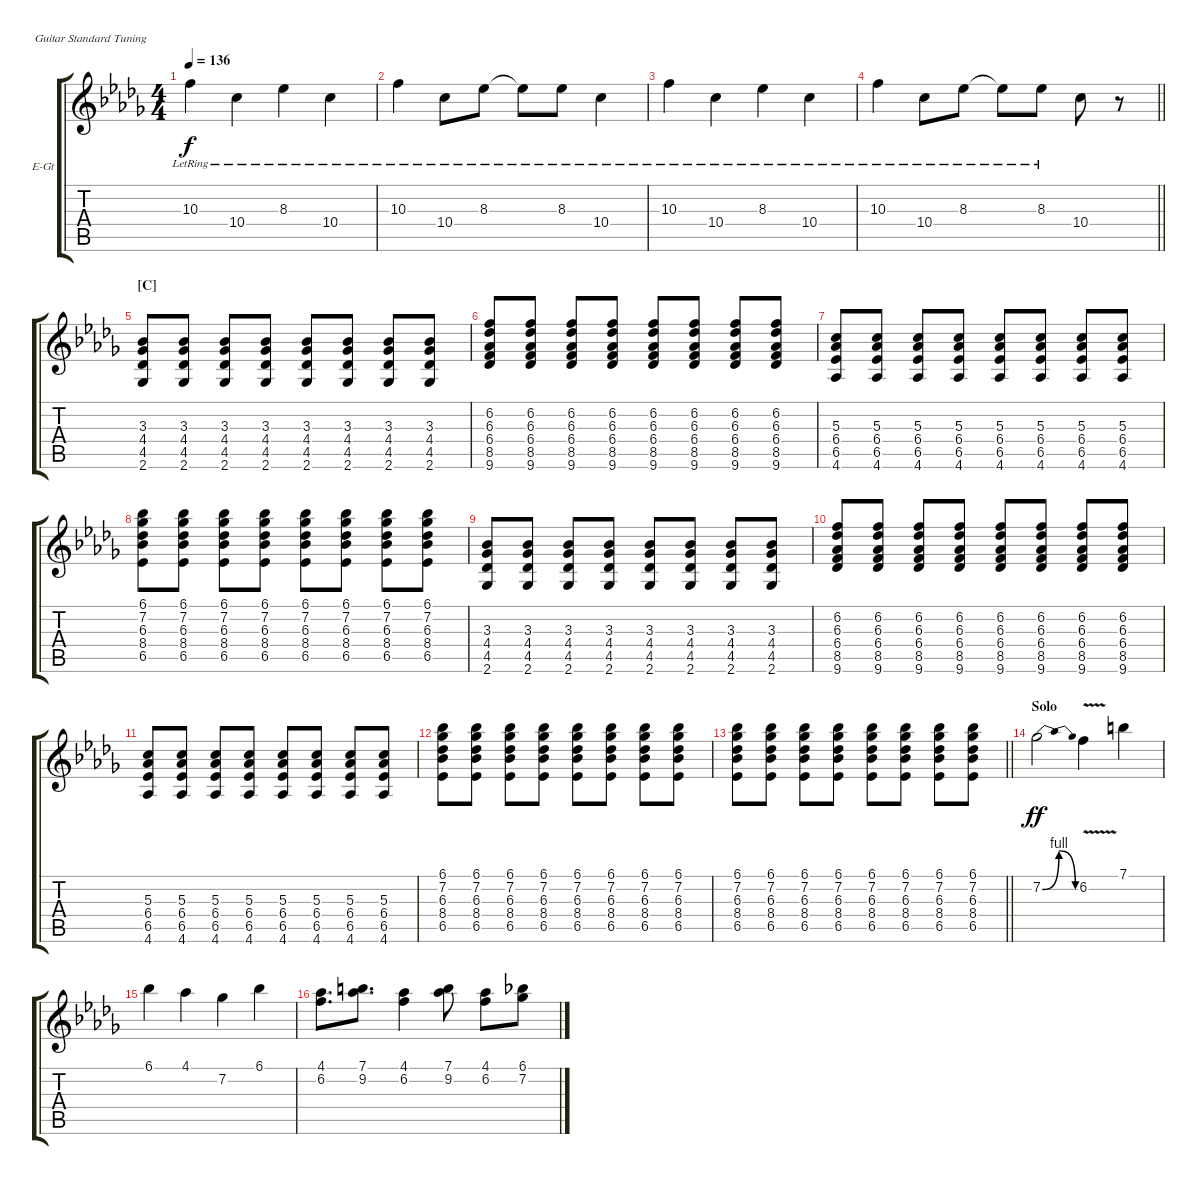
\bracketExtendMode groupsimilarinstruments
\firstSystemTrackNameOrientation horizontal
\otherSystemsTrackNameOrientation horizontal
\track ("Albert Hammond Jr." "E-Gt") {instrument electricguitarclean}
\staff {score tabs}
\tuning (E4 B3 G3 D3 A2 E2)
\ts (4 4)
\tempo 136
\clef g2
\ks db
10.3{lr}.4{dy f} 10.4{lr}.4 8.3{lr}.4 10.4{lr}.4 |
10.3{lr}.4 10.4{lr}.8 8.3{lr}.8 8.3{lr t}.8 8.3{lr}.8 10.4{lr}.4 |
10.3{lr}.4 10.4{lr}.4 8.3{lr}.4 10.4{lr}.4 |
\barLineRight lightlight
10.3{lr}.4 10.4{lr}.8 8.3{lr}.8 8.3{lr t}.8 8.3{lr}.8 10.4.8 r.8 |
\section ("C" "")
(3.3 4.4 4.5 2.6).8 (3.3 4.4 4.5 2.6).8 (3.3 4.4 4.5 2.6).8 (3.3 4.4 4.5 2.6).8 (3.3 4.4 4.5 2.6).8 (3.3 4.4 4.5 2.6).8 (3.3 4.4 4.5 2.6).8 (3.3 4.4 4.5 2.6).8 |
(6.2 6.3 6.4 8.5 9.6).8 (6.2 6.3 6.4 8.5 9.6).8 (6.2 6.3 6.4 8.5 9.6).8 (6.2 6.3 6.4 8.5 9.6).8 (6.2 6.3 6.4 8.5 9.6).8 (6.2 6.3 6.4 8.5 9.6).8 (6.2 6.3 6.4 8.5 9.6).8 (6.2 6.3 6.4 8.5 9.6).8 |
(5.3 6.4 6.5 4.6).8 (5.3 6.4 6.5 4.6).8 (5.3 6.4 6.5 4.6).8 (5.3 6.4 6.5 4.6).8 (5.3 6.4 6.5 4.6).8 (5.3 6.4 6.5 4.6).8 (5.3 6.4 6.5 4.6).8 (5.3 6.4 6.5 4.6).8 |
(6.1 7.2 6.3 8.4 6.5).8 (6.1 7.2 6.3 8.4 6.5).8 (6.1 7.2 6.3 8.4 6.5).8 (6.1 7.2 6.3 8.4 6.5).8 (6.1 7.2 6.3 8.4 6.5).8 (6.1 7.2 6.3 8.4 6.5).8 (6.1 7.2 6.3 8.4 6.5).8 (6.1 7.2 6.3 8.4 6.5).8 |
(3.3 4.4 4.5 2.6).8 (3.3 4.4 4.5 2.6).8 (3.3 4.4 4.5 2.6).8 (3.3 4.4 4.5 2.6).8 (3.3 4.4 4.5 2.6).8 (3.3 4.4 4.5 2.6).8 (3.3 4.4 4.5 2.6).8 (3.3 4.4 4.5 2.6).8 |
(6.2 6.3 6.4 8.5 9.6).8 (6.2 6.3 6.4 8.5 9.6).8 (6.2 6.3 6.4 8.5 9.6).8 (6.2 6.3 6.4 8.5 9.6).8 (6.2 6.3 6.4 8.5 9.6).8 (6.2 6.3 6.4 8.5 9.6).8 (6.2 6.3 6.4 8.5 9.6).8 (6.2 6.3 6.4 8.5 9.6).8 |
(5.3 6.4 6.5 4.6).8 (5.3 6.4 6.5 4.6).8 (5.3 6.4 6.5 4.6).8 (5.3 6.4 6.5 4.6).8 (5.3 6.4 6.5 4.6).8 (5.3 6.4 6.5 4.6).8 (5.3 6.4 6.5 4.6).8 (5.3 6.4 6.5 4.6).8 |
(6.1 7.2 6.3 8.4 6.5).8 (6.1 7.2 6.3 8.4 6.5).8 (6.1 7.2 6.3 8.4 6.5).8 (6.1 7.2 6.3 8.4 6.5).8 (6.1 7.2 6.3 8.4 6.5).8 (6.1 7.2 6.3 8.4 6.5).8 (6.1 7.2 6.3 8.4 6.5).8 (6.1 7.2 6.3 8.4 6.5).8 |
\barLineRight lightlight
(6.1 7.2 6.3 8.4 6.5).8 (6.1 7.2 6.3 8.4 6.5).8 (6.1 7.2 6.3 8.4 6.5).8 (6.1 7.2 6.3 8.4 6.5).8 (6.1 7.2 6.3 8.4 6.5).8 (6.1 7.2 6.3 8.4 6.5).8 (6.1 7.2 6.3 8.4 6.5).8 (6.1 7.2 6.3 8.4 6.5).8 |
\section ("" "Solo")
7.2{be (bendrelease 0 0 22.8 4 23.4 4 45 0)}.2{dy ff} 6.2{v}.4 7.1.4 |
6.1.4 4.1.4 7.2.4 6.1.4 |
(4.1 6.2).8{d} (7.1 9.2).8{d} (4.1 6.2).4 (7.1 9.2).8 (4.1 6.2).8 (6.1 7.2).8
